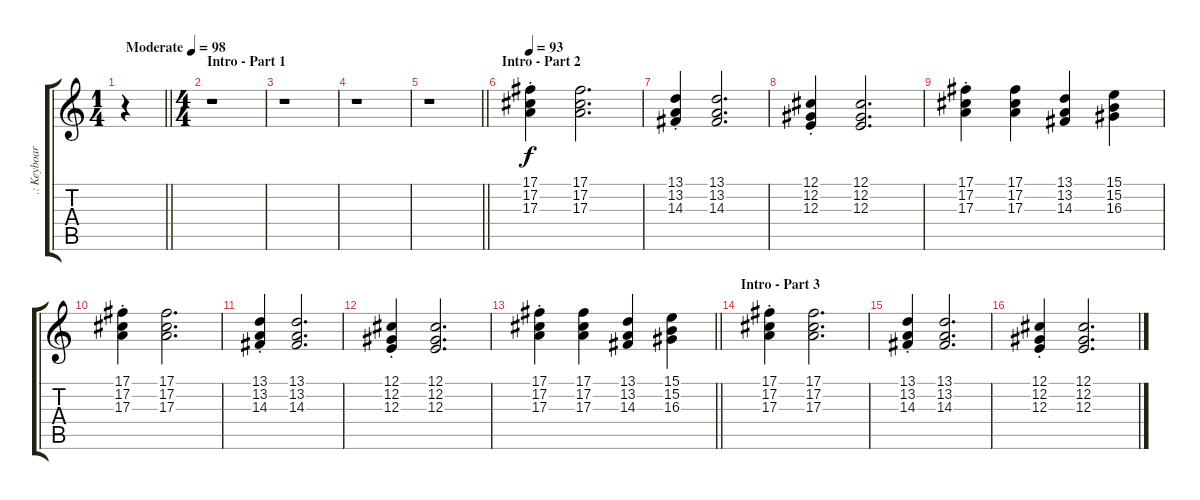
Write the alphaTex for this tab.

\track (".: Keyboard 2 :." ".: Keyboar") {instrument choiraahs}
\staff {score tabs}
\tuning (Db4 Ab3 E3 B2 Gb2 Db2) {hide}
\ts (1 4)
\tempo (98 "Moderate")
\clef g2
\barLineRight lightlight
\ks c
r.4{dy f instrument choiraahs} |
\ts (4 4)
\section ("" "Intro - Part 1")
r.1 |
r.1 |
r.1 |
\barLineRight lightlight
r.1 |
\section ("" "Intro - Part 2")
\tempo 93
(17.1{st} 17.2{st} 17.3).4 (17.1 17.2 17.3).2{d} |
(13.1{st} 13.2{st} 14.3).4 (13.1 13.2 14.3).2{d} |
(12.1{st} 12.2{st} 12.3).4 (12.1 12.2 12.3).2{d} |
(17.1{st} 17.2{st} 17.3).4 (17.1 17.2 17.3).4 (13.1 13.2 14.3).4 (15.1 15.2 16.3).4 |
(17.1{st} 17.2{st} 17.3).4 (17.1 17.2 17.3).2{d} |
(13.1{st} 13.2{st} 14.3).4 (13.1 13.2 14.3).2{d} |
(12.1{st} 12.2{st} 12.3).4 (12.1 12.2 12.3).2{d} |
\barLineRight lightlight
(17.1{st} 17.2{st} 17.3).4 (17.1 17.2 17.3).4 (13.1 13.2 14.3).4 (15.1 15.2 16.3).4 |
\section ("" "Intro - Part 3")
(17.1{st} 17.2{st} 17.3).4 (17.1 17.2 17.3).2{d} |
(13.1{st} 13.2{st} 14.3).4 (13.1 13.2 14.3).2{d} |
(12.1{st} 12.2{st} 12.3).4 (12.1 12.2 12.3).2{d}
